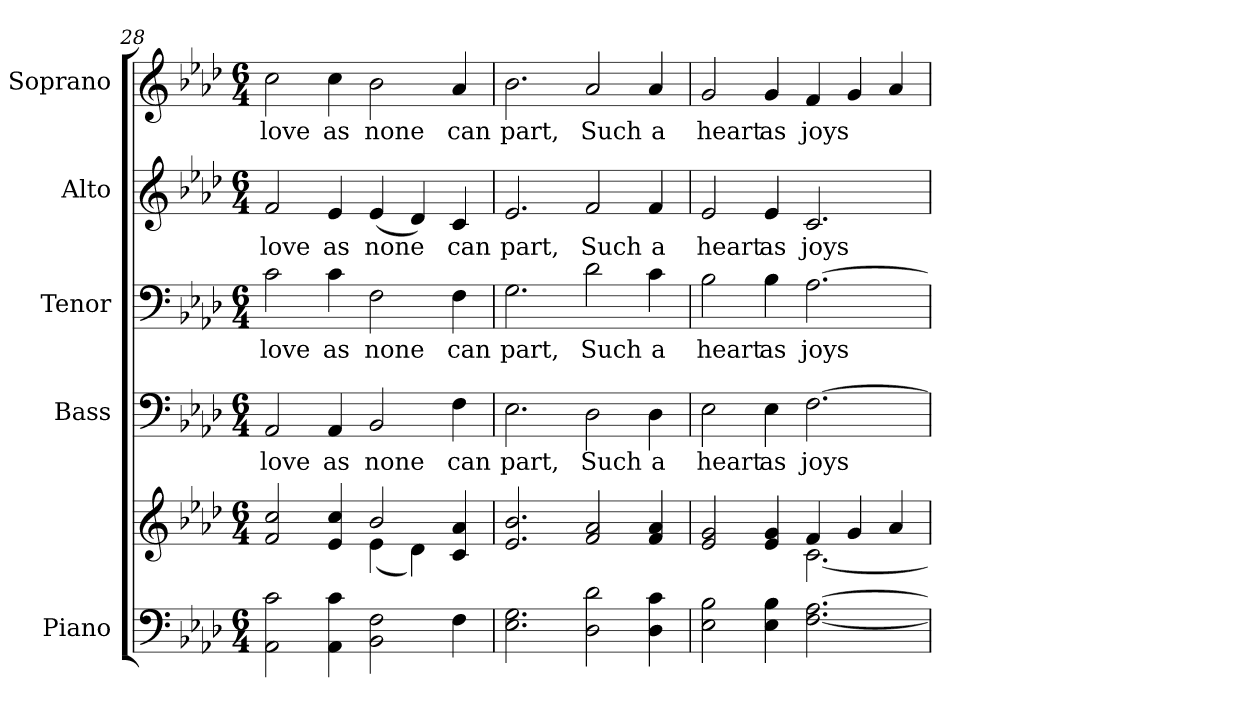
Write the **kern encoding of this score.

**kern	**kern	**kern	**text	**kern	**text	**kern	**text	**kern	**text
*part5	*part5	*part4	*part4	*part3	*part3	*part2	*part2	*part1	*part1
*staff6	*staff5	*staff4	*staff4	*staff3	*staff3	*staff2	*staff2	*staff1	*staff1
*I"Piano	*	*I"Bass	*	*I"Tenor	*	*I"Alto	*	*I"Soprano	*
*I'Pno.	*	*I'B.	*	*I'T.	*	*I'A.	*	*I'S.	*
!!LO:PB:g=z
*clefF4	*clefG2	*clefF4	*	*clefF4	*	*clefG2	*	*clefG2	*
*k[b-e-a-d-]	*k[b-e-a-d-]	*k[b-e-a-d-]	*	*k[b-e-a-d-]	*	*k[b-e-a-d-]	*	*k[b-e-a-d-]	*
*A-:	*A-:	*A-:	*	*A-:	*	*A-:	*	*A-:	*
*M6/4	*M6/4	*M6/4	*	*M6/4	*	*M6/4	*	*M6/4	*
=28	=28	=28	=28	=28	=28	=28	=28	=28	=28
*	*^	*	*	*	*	*	*	*	*
!	!	!	!	!LO:LY:b:color=#000000	!	!	!	!	!	!
!	!	!	!	!	!	!LO:LY:b:color=#000000	!	!	!	!
!	!	!	!	!	!	!	!	!LO:LY:b:color=#000000	!	!
!	!	!	!	!	!	!	!	!	!	!LO:LY:b:color=#000000
2AA-i\ 2ci	2fi/ 2cci	2.ryy	2AA-i/	love	2ci\	love	2fi/	love	2cci\	love
!	!	!	!	!LO:LY:b:color=#000000	!	!	!	!	!	!
!	!	!	!	!	!	!LO:LY:b:color=#000000	!	!	!	!
!	!	!	!	!	!	!	!	!LO:LY:b:color=#000000	!	!
!	!	!	!	!	!	!	!	!	!	!LO:LY:b:color=#000000
4AA-i\ 4ci	4e-i/ 4cci	.	4AA-i/	as	4ci\	as	4e-i/	as	4cci\	as
!	!	!	!	!LO:LY:b:color=#000000	!	!	!	!	!	!
!	!	!	!	!	!	!LO:LY:b:color=#000000	!	!	!	!
!	!	!	!	!	!	!	!	!LO:LY:b:color=#000000	!	!
!	!	!	!	!	!	!	!	!	!	!LO:LY:b:color=#000000
2BB-i\ 2Fi	2b-i/	(4e-i\	2BB-i/	none	2Fi\	none	(4e-i/	none	2b-i\	none
.	.	4d-i\)	.	.	.	.	4d-i/)	.	.	.
!	!	!	!	!LO:LY:b:color=#000000	!	!	!	!	!	!
!	!	!	!	!	!	!LO:LY:b:color=#000000	!	!	!	!
!	!	!	!	!	!	!	!	!LO:LY:b:color=#000000	!	!
!	!	!	!	!	!	!	!	!	!	!LO:LY:b:color=#000000
4Fi\	4ci/ 4a-i	4ryy	4Fi\	can	4Fi\	can	4ci/	can	4a-i/	can
*	*v	*v	*	*	*	*	*	*	*	*
=29	=29	=29	=29	=29	=29	=29	=29	=29	=29
*	*^	*	*	*	*	*	*	*	*
!	!	!	!	!LO:LY:b:color=#000000	!	!	!	!	!	!
*	*v	*v	*	*	*	*	*	*	*	*
*	*^	*	*	*	*	*	*	*	*
!	!	!	!	!	!	!LO:LY:b:color=#000000	!	!	!	!
*	*v	*v	*	*	*	*	*	*	*	*
*	*^	*	*	*	*	*	*	*	*
!	!	!	!	!	!	!	!	!LO:LY:b:color=#000000	!	!
*	*v	*v	*	*	*	*	*	*	*	*
*	*^	*	*	*	*	*	*	*	*
!	!	!	!	!	!	!	!	!	!	!LO:LY:b:color=#000000
*	*v	*v	*	*	*	*	*	*	*	*
2.E-i\ 2.Gi	2.e-i/ 2.b-i	2.E-i\	part,	2.Gi\	part,	2.e-i/	part,	2.b-i\	part,
!	!	!	!LO:LY:b:color=#000000	!	!	!	!	!	!
!	!	!	!	!	!LO:LY:b:color=#000000	!	!	!	!
!	!	!	!	!	!	!	!LO:LY:b:color=#000000	!	!
!	!	!	!	!	!	!	!	!	!LO:LY:b:color=#000000
2D-i\ 2d-i	2fi/ 2a-i	2D-i\	Such	2d-i\	Such	2fi/	Such	2a-i/	Such
!	!	!	!LO:LY:b:color=#000000	!	!	!	!	!	!
!	!	!	!	!	!LO:LY:b:color=#000000	!	!	!	!
!	!	!	!	!	!	!	!LO:LY:b:color=#000000	!	!
!	!	!	!	!	!	!	!	!	!LO:LY:b:color=#000000
4D-i\ 4ci	4fi/ 4a-i	4D-i\	a	4ci\	a	4fi/	a	4a-i/	a
=30	=30	=30	=30	=30	=30	=30	=30	=30	=30
*	*^	*	*	*	*	*	*	*	*
!	!	!	!	!LO:LY:b:color=#000000	!	!	!	!	!	!
!	!	!	!	!	!	!LO:LY:b:color=#000000	!	!	!	!
!	!	!	!	!	!	!	!	!LO:LY:b:color=#000000	!	!
!	!	!	!	!	!	!	!	!	!	!LO:LY:b:color=#000000
2E-i\ 2B-i	2e-i/ 2gi	2.ryy	2E-i\	heart	2B-i\	heart	2e-i/	heart	2gi/	heart
!	!	!	!	!LO:LY:b:color=#000000	!	!	!	!	!	!
!	!	!	!	!	!	!LO:LY:b:color=#000000	!	!	!	!
!	!	!	!	!	!	!	!	!LO:LY:b:color=#000000	!	!
!	!	!	!	!	!	!	!	!	!	!LO:LY:b:color=#000000
4E-i\ 4B-i	4e-i/ 4gi	.	4E-i\	as	4B-i\	as	4e-i/	as	4gi/	as
!	!	!	!	!LO:LY:b:color=#000000	!	!	!	!	!	!
!	!	!	!	!	!	!LO:LY:b:color=#000000	!	!	!	!
!	!	!	!	!	!	!	!	!LO:LY:b:color=#000000	!	!
!	!	!	!	!	!	!	!	!	!	!LO:LY:b:color=#000000
[<2.Fi\ [>2.A-i	4fi/	[<2.ci\	[>2.Fi\	joys	[>2.A-i\	joys	2.ci/	joys	4fi/	joys
.	4gi/	.	.	.	.	.	.	.	4gi/	.
.	4a-i/	.	.	.	.	.	.	.	4a-i/	.
*	*v	*v	*	*	*	*	*	*	*	*
=	=	=	=	=	=	=	=	=	=
*-	*-	*-	*-	*-	*-	*-	*-	*-	*-
